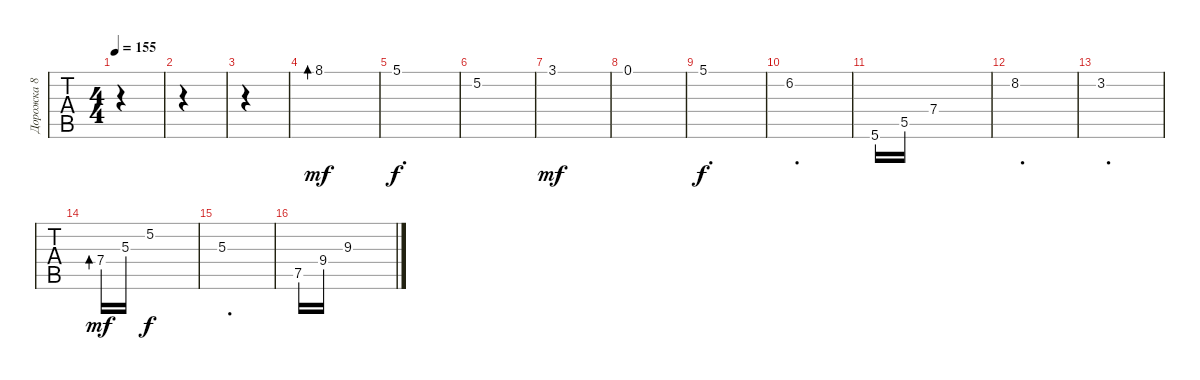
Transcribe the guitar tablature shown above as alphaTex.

\track ("Дорожка 8" "Дорожка 8") {instrument acousticguitarsteel}
\staff {tabs}
\tuning (E4 B3 G3 D3 A2 E2) {hide}
\ts (4 4)
\tempo 155
\clef g2
\ks c
|
|
|
8.1.1{bd 480 dy mf instrument pad3polysynth} |
5.1.1{d dy f} |
5.2.1 |
3.1.1{dy mf} |
0.1.1 |
5.1.1{d dy f} |
6.2.1{d} |
5.6.16 5.5.16 7.4.1 |
8.2.1{d} |
3.2.1{d} |
7.4.16{bd 480 dy mf instrument pad3polysynth} 5.3.16 5.2.1{dy f} |
5.3.1{d} |
7.5.16 9.4.16 9.3.1
